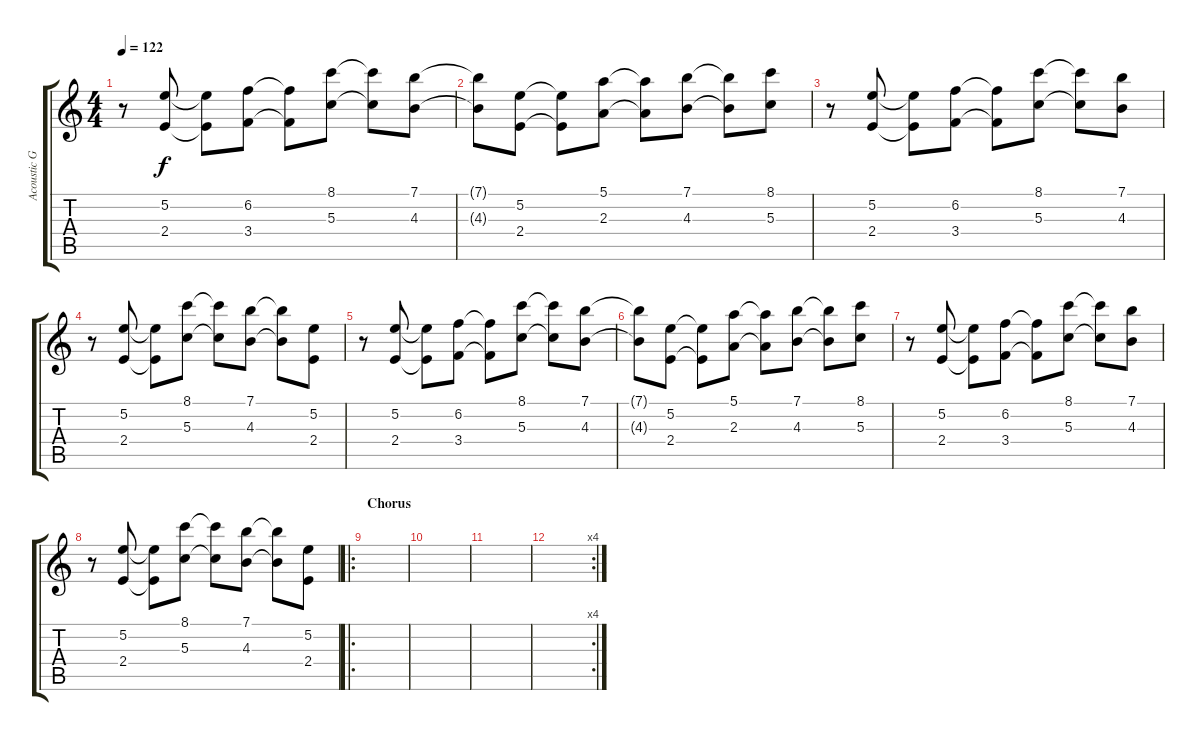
\track ("Acoustic Guitar 2" "Acoustic G") {instrument acousticguitarnylon}
\staff {score tabs}
\tuning (E4 B3 G3 D3 A2 E2) {hide}
\ts (4 4)
\tempo 122
\clef g2
\ks c
r.8{dy f} (5.2 2.4).8 (5.2{t} 2.4{t}).8 (6.2 3.4).8 (6.2{t} 3.4{t}).8 (8.1 5.3).8 (8.1{t} 5.3{t}).8 (7.1 4.3).8 |
(7.1{t} 4.3{t}).8 (5.2 2.4).8 (5.2{t} 2.4{t}).8 (5.1 2.3).8 (5.1{t} 2.3{t}).8 (7.1 4.3).8 (7.1{t} 4.3{t}).8 (8.1 5.3).8 |
r.8 (5.2 2.4).8 (5.2{t} 2.4{t}).8 (6.2 3.4).8 (6.2{t} 3.4{t}).8 (8.1 5.3).8 (8.1{t} 5.3{t}).8 (7.1 4.3).8 |
r.8 (5.2 2.4).8 (5.2{t} 2.4{t}).8 (8.1 5.3).8 (8.1{t} 5.3{t}).8 (7.1 4.3).8 (7.1{t} 4.3{t}).8 (5.2 2.4).8 |
r.8 (5.2 2.4).8 (5.2{t} 2.4{t}).8 (6.2 3.4).8 (6.2{t} 3.4{t}).8 (8.1 5.3).8 (8.1{t} 5.3{t}).8 (7.1 4.3).8 |
(7.1{t} 4.3{t}).8 (5.2 2.4).8 (5.2{t} 2.4{t}).8 (5.1 2.3).8 (5.1{t} 2.3{t}).8 (7.1 4.3).8 (7.1{t} 4.3{t}).8 (8.1 5.3).8 |
r.8 (5.2 2.4).8 (5.2{t} 2.4{t}).8 (6.2 3.4).8 (6.2{t} 3.4{t}).8 (8.1 5.3).8 (8.1{t} 5.3{t}).8 (7.1 4.3).8 |
r.8 (5.2 2.4).8 (5.2{t} 2.4{t}).8 (8.1 5.3).8 (8.1{t} 5.3{t}).8 (7.1 4.3).8 (7.1{t} 4.3{t}).8 (5.2 2.4).8 |
\ro
\section ("" "Chorus")
|
|
|
\rc 4
